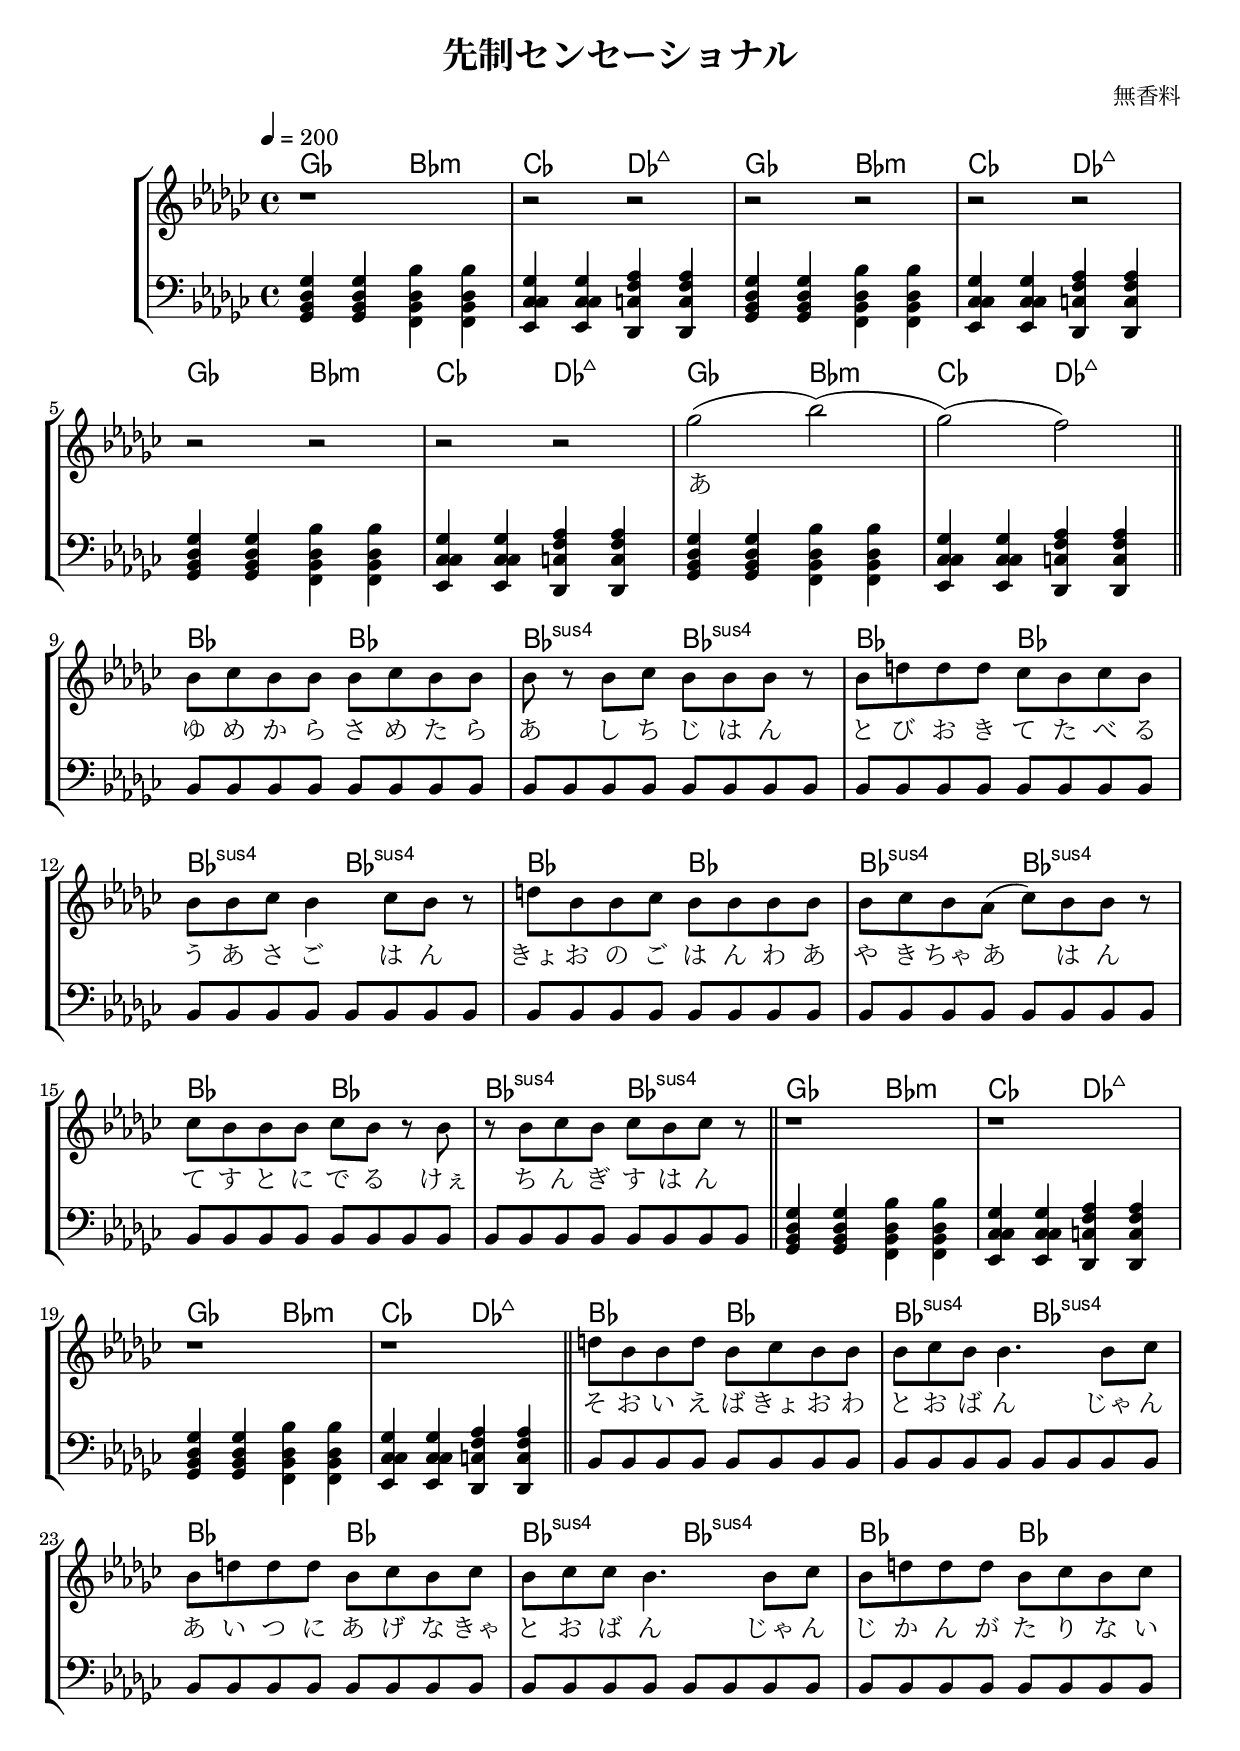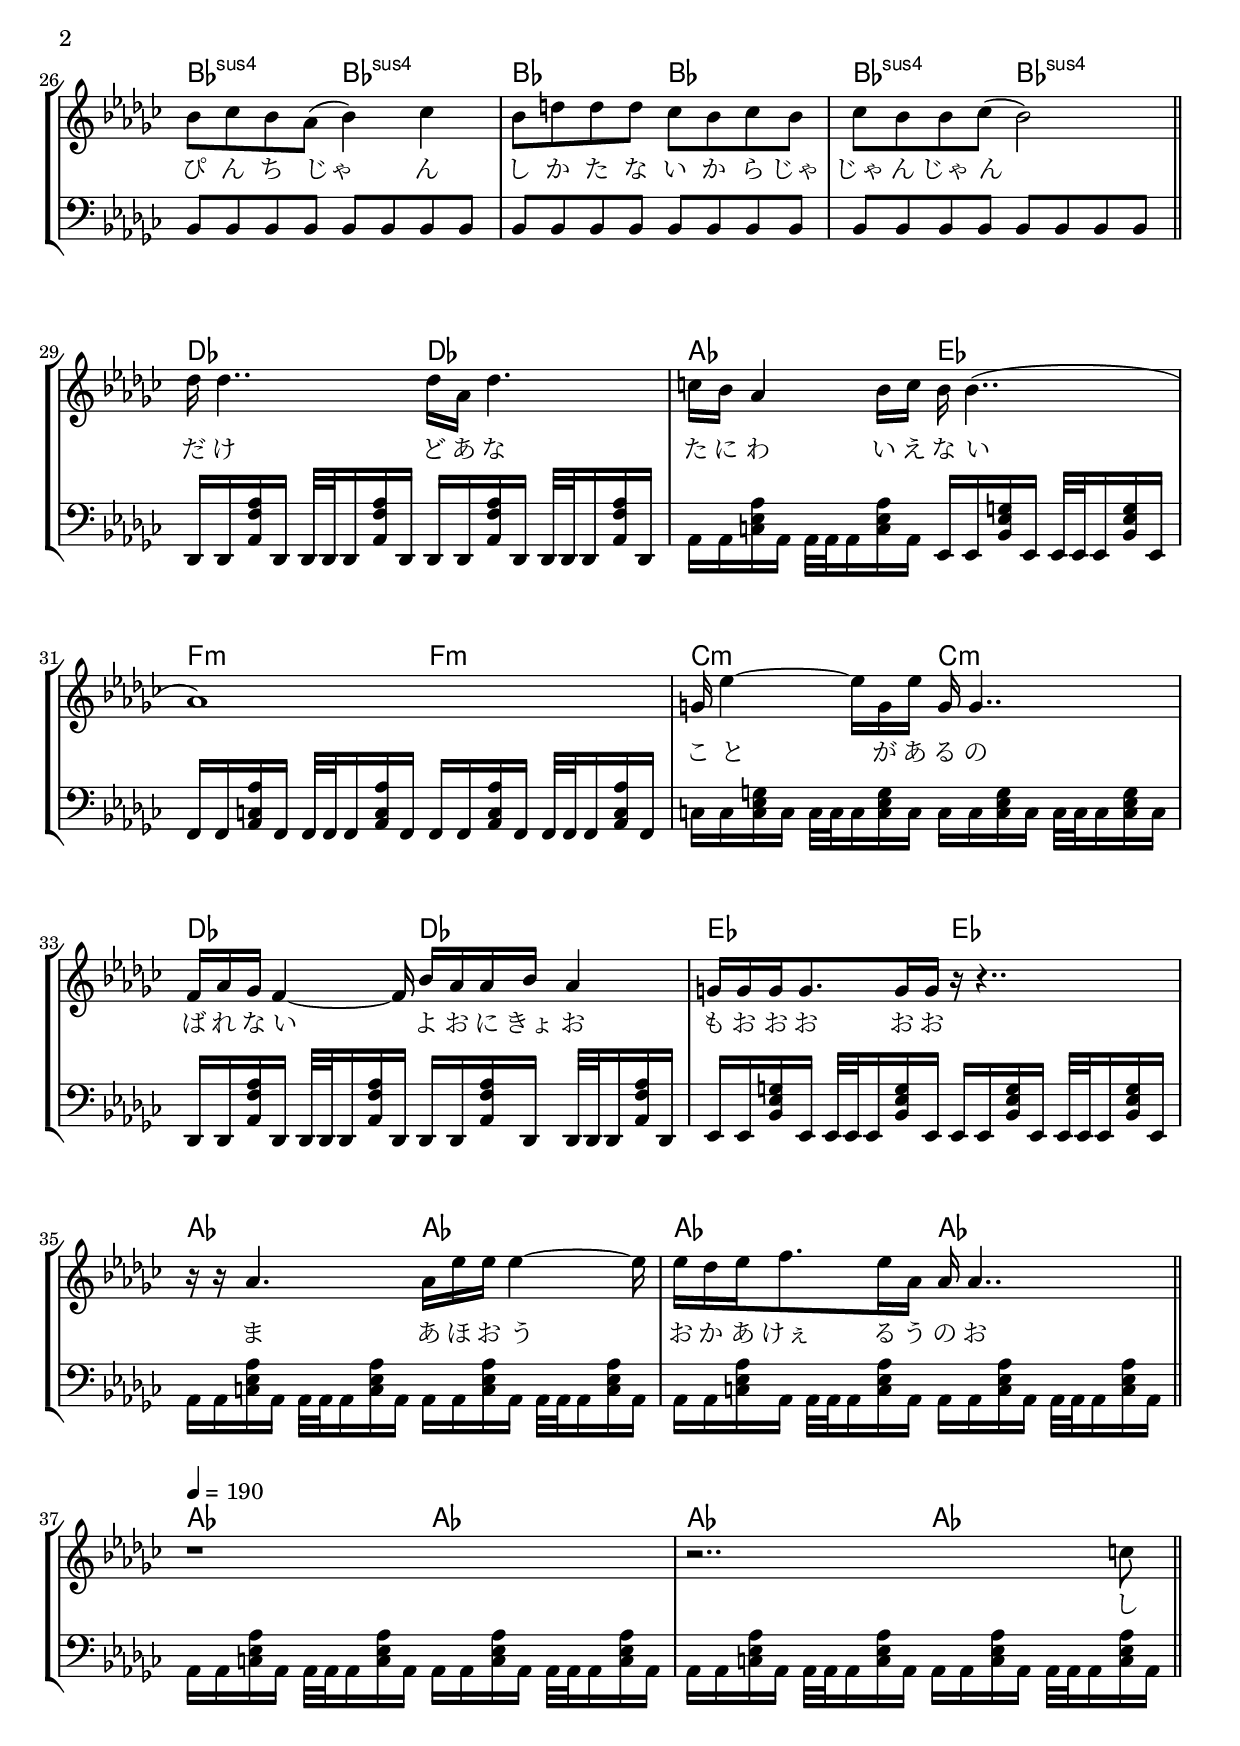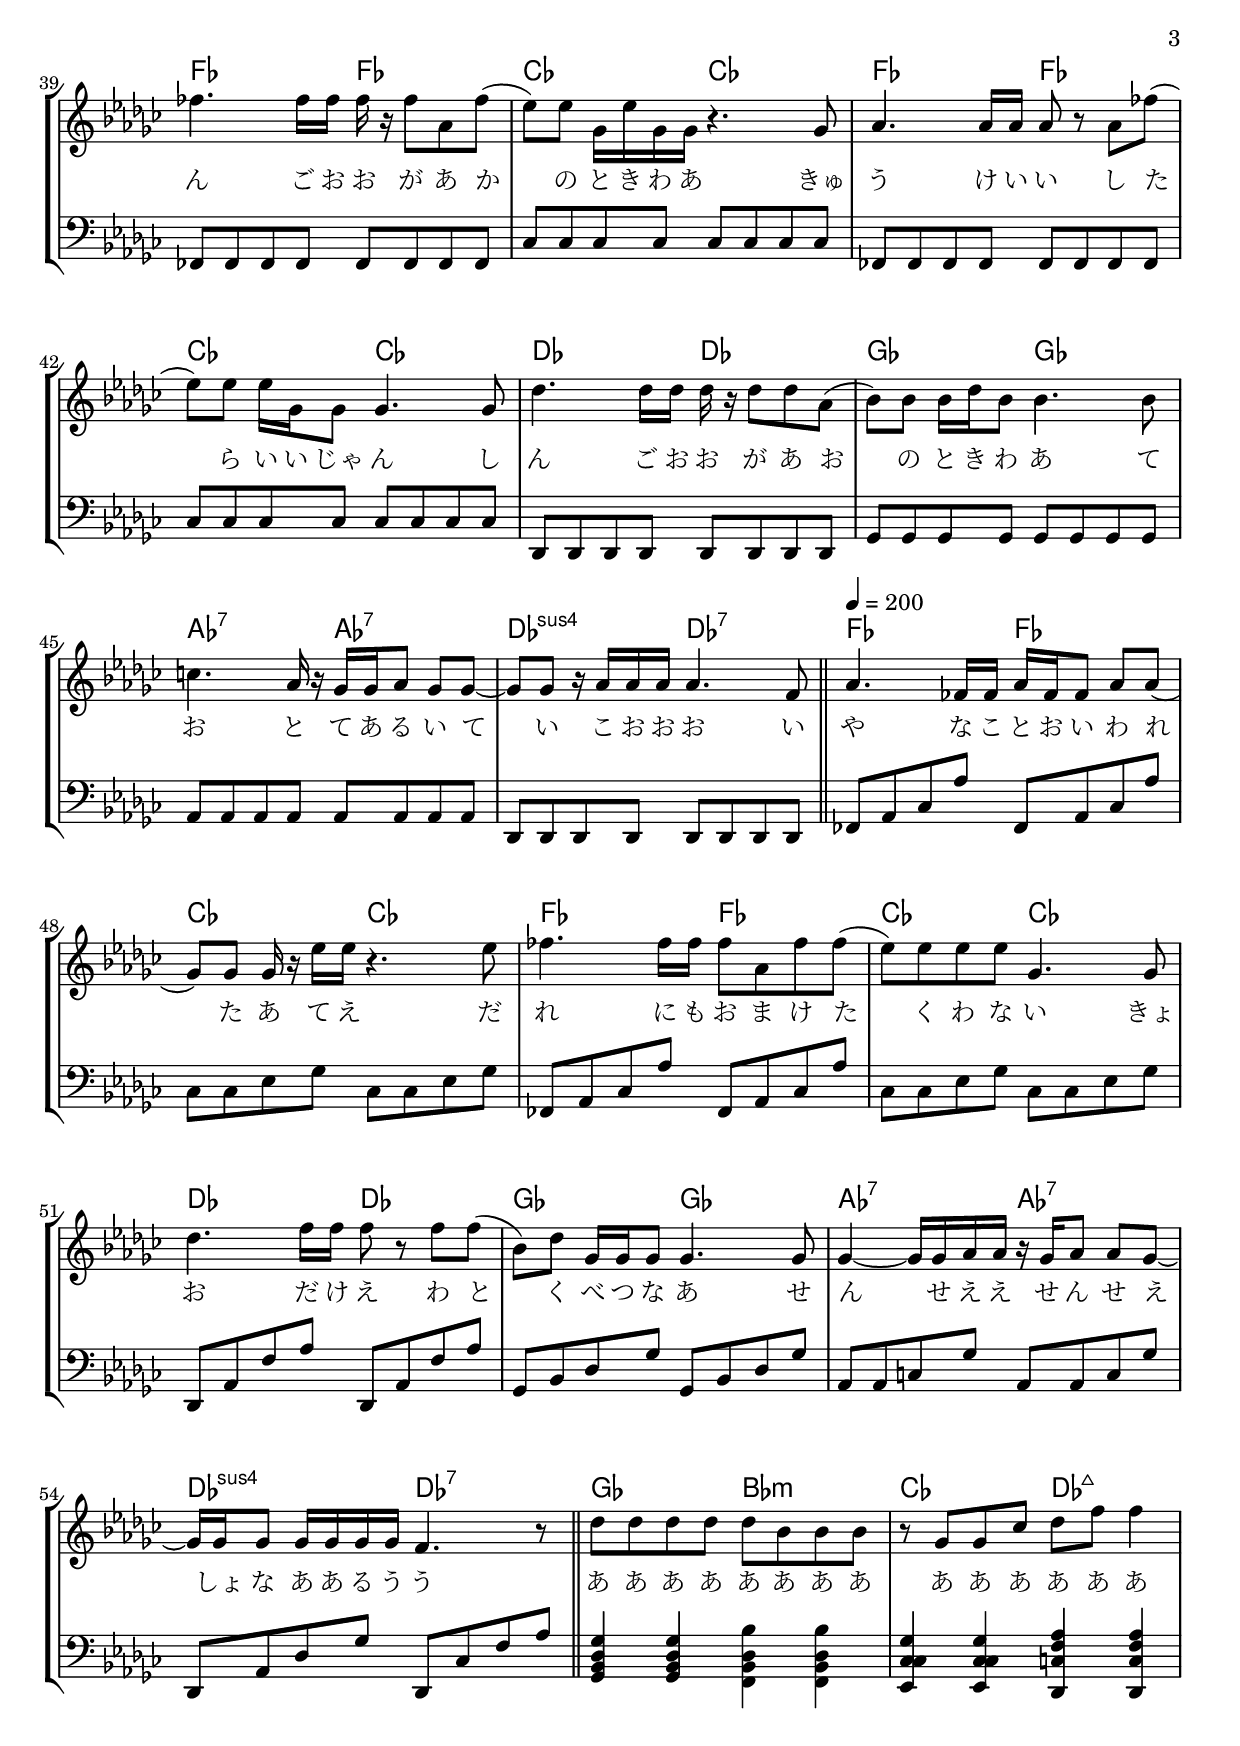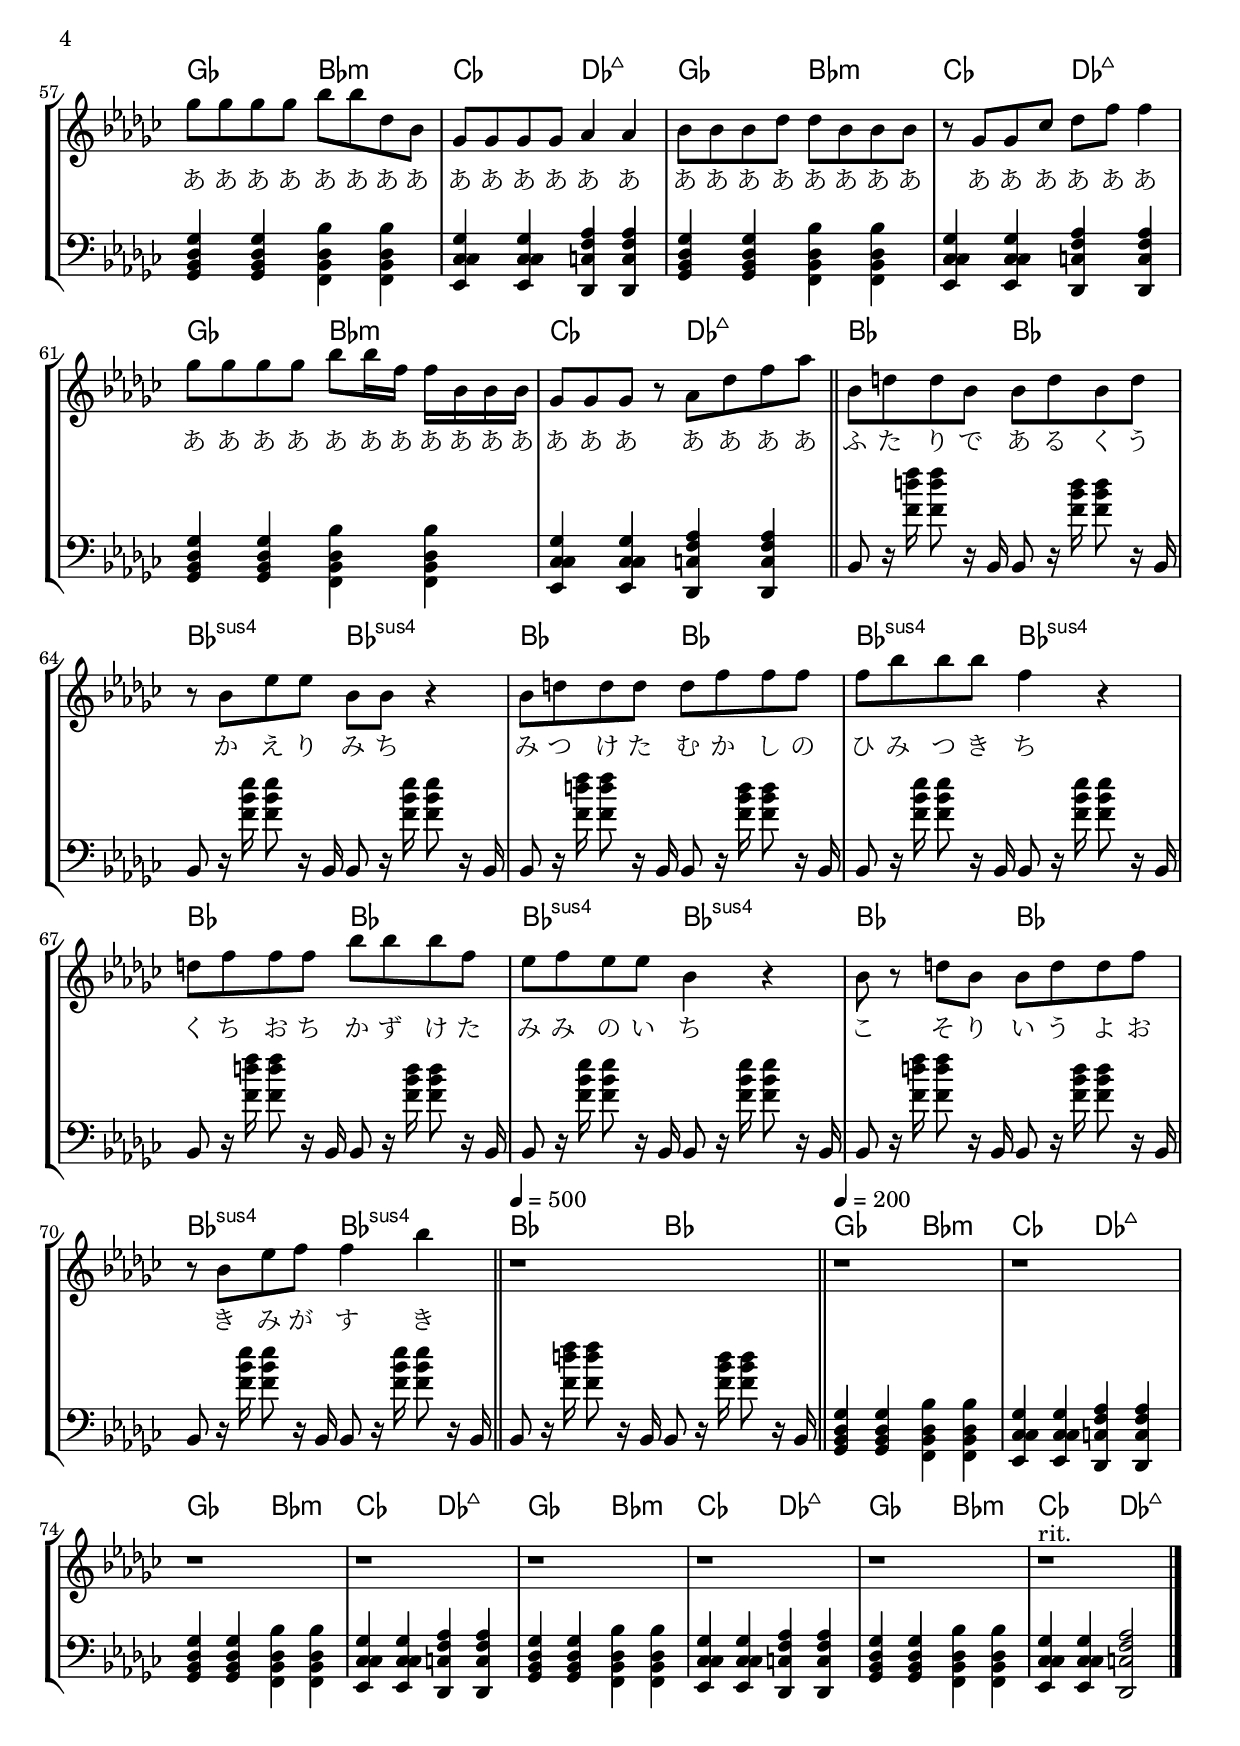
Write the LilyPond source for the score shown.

\version "2.12.1"

\header {
	title = \markup {先制センセーショナル}
	composer = \markup \center-column {無香料}
}

harmony = \chordmode {
	ges2 bes:m ces des:maj7 ges bes:m ces des:maj7 ges bes:m ces des:maj7 ges bes:m ces des:maj7 

	bes bes bes:sus4 bes:sus4 bes bes bes:sus4 bes:sus4 bes bes bes:sus4 bes:sus4 bes bes bes:sus4 bes:sus4 

	ges bes:m ces des:maj7 ges bes:m ces des:maj7 

	bes bes bes:sus4 bes:sus4 bes bes bes:sus4 bes:sus4 bes bes bes:sus4 bes:sus4 bes bes bes:sus4 bes:sus4 

	des des as es f:m f:m c:m c:m des des es es as as as as 

	as as as as 

	fes fes ces ces fes fes ces ces des des ges ges as:7 as:7 des:sus4 des:7 

	fes fes ces ces fes fes ces ces des des ges ges as:7 as:7 des:sus4 des:7 

	ges bes:m ces des:maj7 ges bes:m ces des:maj7 ges bes:m ces des:maj7 ges bes:m ces des:maj7 

	bes bes bes:sus4 bes:sus4 bes bes bes:sus4 bes:sus4 bes bes bes:sus4 bes:sus4 bes bes bes:sus4 bes:sus4 

	bes bes 

	ges bes:m ces des:maj7 ges bes:m ces des:maj7 ges bes:m ces des:maj7 ges bes:m ces des:maj7 
}

melody = {
	\set Staff.midiInstrument = #"Telephone Ring"
		\key ges \major
	\tempo 4 = 200
 r1 
	r2  r2 
	r2  r2 
	r2  r2 
	r2  r2 
	r2  r2 
	ges''2  (bes''2) 
	(ges''2)  (f''2)
	\set Staff.midiInstrument = #"fss0.29"
	 bes'8  ces''8  bes'8  bes'8  bes'8  ces''8  bes'8  bes'8 
	bes'8  r8  bes'8  ces''8  bes'8  bes'8  bes'8  r8 
	bes'8  d''8  d''8  d''8  ces''8  bes'8  ces''8  bes'8 
	bes'8  bes'8  ces''8  bes'4  ces''8  bes'8  r8 
	d''8  bes'8  bes'8  ces''8  bes'8  bes'8  bes'8  bes'8 
	bes'8  ces''8  bes'8  as'8  (ces''8)  bes'8  bes'8  r8 
	ces''8  bes'8  bes'8  bes'8  ces''8  bes'8  r8  bes'8 
	r8  bes'8  ces''8  bes'8  ces''8  bes'8  ces''8  r8
	r1 | r1 | r1 | r1   
	\set Staff.midiInstrument = #"fss0.29"
	 d''8  bes'8  bes'8  d''8  bes'8  ces''8  bes'8  bes'8 
	bes'8  ces''8  bes'8  bes'4.  bes'8  ces''8 
	bes'8  d''8  d''8  d''8  bes'8  ces''8  bes'8  ces''8 
	bes'8  ces''8  ces''8  bes'4.  bes'8  ces''8 
	bes'8  d''8  d''8  d''8  bes'8  ces''8  bes'8  ces''8 
	bes'8  ces''8  bes'8  as'8  (bes'4)  ces''4 
	bes'8  d''8  d''8  d''8  ces''8  bes'8  ces''8  bes'8 
	ces''8  bes'8  bes'8  ces''8  (bes'2)
	\set Staff.midiInstrument = #"fss0.29"
	 des''16  des''4..  des''16  as'16  des''4. 
	c''16  bes'16  as'4  bes'16  c''16  bes'16  bes'4.. 
	(as'1) 
	g'16  es''4~es''16  g'16  es''16  g'16  g'4.. 
	f'16  as'16  ges'16  f'4~f'16  bes'16  as'16  as'16  bes'16  as'4 
	g'16  g'16  g'16  g'8.  g'16  g'16  r16  r4.. 
	r16  r16  as'4.  as'16  es''16  es''16  es''4~es''16 
	es''16  des''16  es''16  f''8.  es''16  as'16  as'16  as'4..
	\tempo 4 = 190
	r1 | r2.. 
	\set Staff.midiInstrument = #"fss0.29"
	c''8 
	fes''4.  fes''16  fes''16  fes''16  r16  fes''8  as'8  fes''8 
	(es''8)  es''8  ges'16  es''16  ges'16  ges'16  r4.  ges'8 
	as'4.  as'16  as'16  as'8  r8  as'8  fes''8 
	(es''8)  es''8  es''16  ges'16  ges'8  ges'4.  ges'8 
	des''4.  des''16  des''16  des''16  r16  des''8  des''8  as'8 
	(bes'8)  bes'8  bes'16  des''16  bes'8  bes'4.  bes'8 
	c''4.  as'16  r16  ges'16  ges'16  as'8  ges'8  ges'8~ 
	ges'8  ges'8  r16  as'16  as'16  as'16  as'4.  	\set Staff.midiInstrument = #"fss0.29"
	f'8 
		\tempo 4 = 200
as'4.  fes'16  fes'16  as'16  fes'16  fes'8  as'8  as'8 
	(ges'8)  ges'8  ges'16  r16  es''16  es''16  r4.  es''8 
	fes''4.  fes''16  fes''16  fes''8  as'8  fes''8  fes''8 
	(es''8)  es''8  es''8  es''8  ges'4.  ges'8 
	des''4.  f''16  f''16  f''8  r8  f''8  f''8 
	(bes'8)  des''8  ges'16  ges'16  ges'8  ges'4.  ges'8 
	ges'4~ges'16  ges'16  as'16  as'16  r16  ges'16  as'8  as'8  ges'8~ 
	ges'16  ges'16  ges'8  ges'16  ges'16  ges'16  ges'16  f'4.  	r8 	\set Staff.midiInstrument = #"Recorder"
	 des''8  des''8  des''8  des''8  des''8  bes'8  bes'8  bes'8 
	r8  ges'8  ges'8  ces''8  des''8  f''8  f''4 
	ges''8  ges''8  ges''8  ges''8  bes''8  bes''8  des''8  bes'8 
	ges'8  ges'8  ges'8  ges'8  as'4  as'4 
	bes'8  bes'8  bes'8  des''8  des''8  bes'8  bes'8  bes'8 
	r8  ges'8  ges'8  ces''8  des''8  f''8  f''4 
	ges''8  ges''8  ges''8  ges''8  bes''8  bes''16  f''16  f''16  bes'16  bes'16  bes'16 
	ges'8  ges'8  ges'8  r8  as'8  des''8  f''8  as''8
	\set Staff.midiInstrument = #"fss0.29"
	 bes'8  d''8  d''8  bes'8  bes'8  d''8  bes'8  d''8 
	r8  bes'8  es''8  es''8  bes'8  bes'8  r4 
	bes'8  d''8  d''8  d''8  d''8  f''8  f''8  f''8 
	f''8  bes''8  bes''8  bes''8  f''4  r4 
	d''8  f''8  f''8  f''8  bes''8  bes''8  bes''8  f''8 
	es''8  f''8  es''8  es''8  bes'4  r4 
	bes'8  r8  d''8  bes'8  bes'8  d''8  d''8  f''8 
	r8  bes'8  es''8  f''8  f''4  bes''4
	\tempo 4 = 500
	r1   
	\tempo 4 = 200
	r1 | r1 | r1 | r1 | r1 | r1 | r1 | r1^"rit." \bar "|."
}

words = \lyricmode {
	あ  
	ゆ  め  か  ら  さ  め  た  ら  あ  し  ち  じ  は  ん  と  び  お  き  て  た  べ  る  う  あ  さ  ご  は  ん  きょ  お  の  ご  は  ん  わ  あ  や  き  ちゃ  あ  は  ん  て  す  と  に  で  る  けぇ  ち  ん  ぎ  す  は  ん  
	
	そ  お  い  え  ば  きょ  お  わ  と  お  ば  ん  じゃ  ん  あ  い  つ  に  あ  げ  な  きゃ  と  お  ば  ん  じゃ  ん  じ  か  ん  が  た  り  な  い  ぴ  ん  ち  じゃ  ん  し  か  た  な  い  か  ら  じゃ  じゃ  ん  じゃ  ん  
	だ  け  ど  あ  な  た  に  わ  い  え  な  い  こ  と  が  あ  る  の  ば  れ  な  い  よ  お  に  きょ  お  も  お  お  お  お  お  ま  あ  ほ  お  う  お  か  あ  けぇ  る  う  の  お  
	
	し  ん  ご  お  お  が  あ  か  の  と  き  わ  あ  きゅ  う  け  い  い  し  た  ら  い  い  じゃ  ん  し  ん  ご  お  お  が  あ  お  の  と  き  わ  あ  て  お  と  て  あ  る  い  て  い  こ  お  お  お  
	い  や  な  こ  と  お  い  わ  れ  た  あ  て  え  だ  れ  に  も  お  ま  け  た  く  わ  な  い  きょ  お  だ  け  え  わ  と  く  べ  つ  な  あ  せ  ん  せ  え  え  せ  ん  せ  え  しょ  な  あ  あ  る  う  う  
	あ  あ  あ  あ  あ  あ  あ  あ  あ  あ  あ  あ  あ  あ  あ  あ  あ  あ  あ  あ  あ  あ  あ  あ  あ  あ  あ  あ  あ  あ  あ  あ  あ  あ  あ  あ  あ  あ  あ  あ  あ  あ  あ  あ  あ  あ  あ  あ  あ  あ  あ  あ  あ  あ  あ  あ  あ  あ  あ  あ  
	ふ  た  り  で  あ  る  く  う  か  え  り  み  ち  み  つ  け  た  む  か  し  の  ひ  み  つ  き  ち  く  ち  お  ち  か  ず  け  た  み  み  の  い  ち  こ  そ  り  い  う  よ  お  き  み  が  す  き  
	
	
}

tempochange = {
	\tempo 4 = 200
	r1 | r1 | r1 | r1 | r1 | r1 | r1 | r1 \bar "||"
	\tempo 4 = 200
	r1 | r1 | r1 | r1 | r1 | r1 | r1 | r1 \bar "||"
	\tempo 4 = 200
	r1 | r1 | r1 | r1 \bar "||"
	\tempo 4 = 200
	r1 | r1 | r1 | r1 | r1 | r1 | r1 | r1 \bar "||"
	\tempo 4 = 200
	r1 | r1 | r1 | r1 | r1 | r1 | r1 | r1 \bar "||"
	\tempo 4 = 190
	r1 | r1 \bar "||"
	\tempo 4 = 190
	r1 | r1 | r1 | r1 | r1 | r1 | r1 | r1 \bar "||"
	\tempo 4 = 200
	r1 | r1 | r1 | r1 | r1 | r1 | r1 | r1 \bar "||"
	\tempo 4 = 200
	r1 | r1 | r1 | r1 | r1 | r1 | r1 | r1 \bar "||"
	\tempo 4 = 200
	r1 | r1 | r1 | r1 | r1 | r1 | r1 | r1 \bar "||"
	\tempo 4 = 500
	r1 \bar "||"
	\tempo 4 = 200
	r1 | r1 | r1 | r1 | r1 | r1 | r1 | \tempo 4 = 150 r2 \tempo 4 = 133 r2 \bar "|."
}

mainacc = {
	\clef bass
	\set Staff.midiInstrument = #"Distorted Guitar"
	\key ges \major
	\tempo 4 = 200
	<ges, bes, des ges>4 <ges, bes, des ges>4
	<f, bes, des bes>4 <f, bes, des bes>4
	<es, ces ces ges>4 <es, ces ces ges>4
	<des, c f as>4 <des, c f as>4
	<ges, bes, des ges>4 <ges, bes, des ges>4
	<f, bes, des bes>4 <f, bes, des bes>4
	<es, ces ces ges>4 <es, ces ces ges>4
	<des, c f as>4 <des, c f as>4
	<ges, bes, des ges>4 <ges, bes, des ges>4
	<f, bes, des bes>4 <f, bes, des bes>4
	<es, ces ces ges>4 <es, ces ces ges>4
	<des, c f as>4 <des, c f as>4
	<ges, bes, des ges>4 <ges, bes, des ges>4
	<f, bes, des bes>4 <f, bes, des bes>4
	<es, ces ces ges>4 <es, ces ces ges>4
	<des, c f as>4 <des, c f as>4
	\bar "||"

	\set Staff.midiInstrument = #"Distorted Guitar"
	bes,8 bes,8 bes,8 bes,8
	bes,8 bes,8 bes,8 bes,8
	bes,8 bes,8 bes,8 bes,8
	bes,8 bes,8 bes,8 bes,8
	bes,8 bes,8 bes,8 bes,8
	bes,8 bes,8 bes,8 bes,8
	bes,8 bes,8 bes,8 bes,8
	bes,8 bes,8 bes,8 bes,8
	bes,8 bes,8 bes,8 bes,8
	bes,8 bes,8 bes,8 bes,8
	bes,8 bes,8 bes,8 bes,8
	bes,8 bes,8 bes,8 bes,8
	bes,8 bes,8 bes,8 bes,8
	bes,8 bes,8 bes,8 bes,8
	bes,8 bes,8 bes,8 bes,8
	bes,8 bes,8 bes,8 bes,8
	\bar "||"

	\set Staff.midiInstrument = #"Distorted Guitar"
	<ges, bes, des ges>4 <ges, bes, des ges>4
	<f, bes, des bes>4 <f, bes, des bes>4
	<es, ces ces ges>4 <es, ces ces ges>4
	<des, c f as>4 <des, c f as>4
	<ges, bes, des ges>4 <ges, bes, des ges>4
	<f, bes, des bes>4 <f, bes, des bes>4
	<es, ces ces ges>4 <es, ces ces ges>4
	<des, c f as>4 <des, c f as>4
	\bar "||"

	\set Staff.midiInstrument = #"Distorted Guitar"
	bes,8 bes,8 bes,8 bes,8
	bes,8 bes,8 bes,8 bes,8
	bes,8 bes,8 bes,8 bes,8
	bes,8 bes,8 bes,8 bes,8
	bes,8 bes,8 bes,8 bes,8
	bes,8 bes,8 bes,8 bes,8
	bes,8 bes,8 bes,8 bes,8
	bes,8 bes,8 bes,8 bes,8
	bes,8 bes,8 bes,8 bes,8
	bes,8 bes,8 bes,8 bes,8
	bes,8 bes,8 bes,8 bes,8
	bes,8 bes,8 bes,8 bes,8
	bes,8 bes,8 bes,8 bes,8
	bes,8 bes,8 bes,8 bes,8
	bes,8 bes,8 bes,8 bes,8
	bes,8 bes,8 bes,8 bes,8
	\bar "||"

	\set Staff.midiInstrument = #"Distorted Guitar"
	des,16 des,16 <as, f as>16 des,16   des,32 des,32 des,16 <as, f as>16 des,16
	des,16 des,16 <as, f as>16 des,16   des,32 des,32 des,16 <as, f as>16 des,16
	as,16 as,16 <c es as>16 as,16   as,32 as,32 as,16 <c es as>16 as,16
	es,16 es,16 <bes, es g>16 es,16   es,32 es,32 es,16 <bes, es g>16 es,16
	f,16 f,16 <as, c as>16 f,16   f,32 f,32 f,16 <as, c as>16 f,16
	f,16 f,16 <as, c as>16 f,16   f,32 f,32 f,16 <as, c as>16 f,16
	c16 c16 <c es g>16 c16   c32 c32 c16 <c es g>16 c16
	c16 c16 <c es g>16 c16   c32 c32 c16 <c es g>16 c16
	des,16 des,16 <as, f as>16 des,16   des,32 des,32 des,16 <as, f as>16 des,16
	des,16 des,16 <as, f as>16 des,16   des,32 des,32 des,16 <as, f as>16 des,16
	es,16 es,16 <bes, es g>16 es,16   es,32 es,32 es,16 <bes, es g>16 es,16
	es,16 es,16 <bes, es g>16 es,16   es,32 es,32 es,16 <bes, es g>16 es,16
	as,16 as,16 <c es as>16 as,16   as,32 as,32 as,16 <c es as>16 as,16
	as,16 as,16 <c es as>16 as,16   as,32 as,32 as,16 <c es as>16 as,16
	as,16 as,16 <c es as>16 as,16   as,32 as,32 as,16 <c es as>16 as,16
	as,16 as,16 <c es as>16 as,16   as,32 as,32 as,16 <c es as>16 as,16
	\bar "||"

	\set Staff.midiInstrument = #"Acoustic grand"
	\tempo 4 = 190
	as,16 as,16 <c es as>16 as,16   as,32 as,32 as,16 <c es as>16 as,16
	as,16 as,16 <c es as>16 as,16   as,32 as,32 as,16 <c es as>16 as,16
	as,16 as,16 <c es as>16 as,16   as,32 as,32 as,16 <c es as>16 as,16
	as,16 as,16 <c es as>16 as,16   as,32 as,32 as,16 <c es as>16 as,16
	\bar "||"

	\set Staff.midiInstrument = #"Distorted Guitar"
	fes,8 fes,8 fes,8 fes,8
	fes,8 fes,8 fes,8 fes,8
	ces8 ces8 ces8 ces8
	ces8 ces8 ces8 ces8
	fes,8 fes,8 fes,8 fes,8
	fes,8 fes,8 fes,8 fes,8
	ces8 ces8 ces8 ces8
	ces8 ces8 ces8 ces8
	des,8 des,8 des,8 des,8
	des,8 des,8 des,8 des,8
	ges,8 ges,8 ges,8 ges,8
	ges,8 ges,8 ges,8 ges,8
	as,8 as,8 as,8 as,8
	as,8 as,8 as,8 as,8
	des,8 des,8 des,8 des,8
	des,8 des,8 des,8 des,8
	\bar "||"

	\set Staff.midiInstrument = #"Distorted Guitar"
	\tempo 4 = 200
	fes,8 as,8 ces8 as8
	fes,8 as,8 ces8 as8
	ces8 ces8 es8 ges8
	ces8 ces8 es8 ges8
	fes,8 as,8 ces8 as8
	fes,8 as,8 ces8 as8
	ces8 ces8 es8 ges8
	ces8 ces8 es8 ges8
	des,8 as,8 f8 as8
	des,8 as,8 f8 as8
	ges,8 bes,8 des8 ges8
	ges,8 bes,8 des8 ges8
	as,8 as,8 c8 ges8
	as,8 as,8 c8 ges8
	des,8 as,8 des8 ges8
	des,8 ces8 f8 as8
	\bar "||"

	\set Staff.midiInstrument = #"Distorted Guitar"
	<ges, bes, des ges>4 <ges, bes, des ges>4
	<f, bes, des bes>4 <f, bes, des bes>4
	<es, ces ces ges>4 <es, ces ces ges>4
	<des, c f as>4 <des, c f as>4
	<ges, bes, des ges>4 <ges, bes, des ges>4
	<f, bes, des bes>4 <f, bes, des bes>4
	<es, ces ces ges>4 <es, ces ces ges>4
	<des, c f as>4 <des, c f as>4
	<ges, bes, des ges>4 <ges, bes, des ges>4
	<f, bes, des bes>4 <f, bes, des bes>4
	<es, ces ces ges>4 <es, ces ces ges>4
	<des, c f as>4 <des, c f as>4
	<ges, bes, des ges>4 <ges, bes, des ges>4
	<f, bes, des bes>4 <f, bes, des bes>4
	<es, ces ces ges>4 <es, ces ces ges>4
	<des, c f as>4 <des, c f as>4
	\bar "||"

	\set Staff.midiInstrument = #"Electric Bass (finger)"
	bes,8 r16 <f' d'' f''>16 <f' d'' f''>8 r16 bes,16
	bes,8 r16 <f' bes' d''>16 <f' bes' d''>8 r16 bes,16
	bes,8 r16 <f' bes' es''>16 <f' bes' es''>8 r16 bes,16
	bes,8 r16 <f' bes' es''>16 <f' bes' es''>8 r16 bes,16
	bes,8 r16 <f' d'' f''>16 <f' d'' f''>8 r16 bes,16
	bes,8 r16 <f' bes' d''>16 <f' bes' d''>8 r16 bes,16
	bes,8 r16 <f' bes' es''>16 <f' bes' es''>8 r16 bes,16
	bes,8 r16 <f' bes' es''>16 <f' bes' es''>8 r16 bes,16
	bes,8 r16 <f' d'' f''>16 <f' d'' f''>8 r16 bes,16
	bes,8 r16 <f' bes' d''>16 <f' bes' d''>8 r16 bes,16
	bes,8 r16 <f' bes' es''>16 <f' bes' es''>8 r16 bes,16
	bes,8 r16 <f' bes' es''>16 <f' bes' es''>8 r16 bes,16
	bes,8 r16 <f' d'' f''>16 <f' d'' f''>8 r16 bes,16
	bes,8 r16 <f' bes' d''>16 <f' bes' d''>8 r16 bes,16
	bes,8 r16 <f' bes' es''>16 <f' bes' es''>8 r16 bes,16
	bes,8 r16 <f' bes' es''>16 <f' bes' es''>8 r16 bes,16
	\bar "||"

	\set Staff.midiInstrument = #"Acoustic grand"
	\tempo 4 = 500
	bes,8 r16 <f' d'' f''>16 <f' d'' f''>8 r16 bes,16
	bes,8 r16 <f' bes' d''>16 <f' bes' d''>8 r16 bes,16
	\bar "||"

	\set Staff.midiInstrument = #"Distorted Guitar"
	\tempo 4 = 200
	<ges, bes, des ges>4 <ges, bes, des ges>4
	<f, bes, des bes>4 <f, bes, des bes>4
	<es, ces ces ges>4 <es, ces ces ges>4
	<des, c f as>4 <des, c f as>4
	<ges, bes, des ges>4 <ges, bes, des ges>4
	<f, bes, des bes>4 <f, bes, des bes>4
	<es, ces ces ges>4 <es, ces ces ges>4
	<des, c f as>4 <des, c f as>4
	<ges, bes, des ges>4 <ges, bes, des ges>4
	<f, bes, des bes>4 <f, bes, des bes>4
	<es, ces ces ges>4 <es, ces ces ges>4
	<des, c f as>4 <des, c f as>4
	<ges, bes, des ges>4 <ges, bes, des ges>4
	<f, bes, des bes>4 <f, bes, des bes>4
	<es, ces ces ges>4 <es, ces ces ges>4
	<des, c f as>2
	\bar "|."
}

subacc = {
	\clef bass
	\set Staff.midiInstrument = #"Acoustic grand"
	\key ges \major
	\tempo 4 = 200
	r2
	r2
	r2
	r2
	r2
	r2
	r2
	r2
	r2
	r2
	r2
	r2
	r2
	r2
	r2
	r2
	\bar "||"

	\set Staff.midiInstrument = #"Acoustic grand"
	r2
	r2
	r2
	r2
	r2
	r2
	r2
	r2
	r2
	r2
	r2
	r2
	r2
	r2
	r2
	r2
	\bar "||"

	\set Staff.midiInstrument = #"Acoustic grand"
	r2
	r2
	r2
	r2
	r2
	r2
	r2
	r2
	\bar "||"

	\set Staff.midiInstrument = #"Acoustic grand"
	r2
	r2
	r2
	r2
	r2
	r2
	r2
	r2
	r2
	r2
	r2
	r2
	r2
	r2
	r2
	r2
	\bar "||"

	\set Staff.midiInstrument = #"Overdriven Guitar"
	des,8 as,16 as f as as,8
	<des, as, f as>2
	as,8 c16 as es as c8
	<es, bes, es g>2
	f,8 as,16 as c as as,8
	<f, as, c as>2
	c8 c16 g es g c8
	<c c es g>2
	des,8 as,16 as f as as,8
	<des, as, f as>2
	es,8 bes,16 g es g bes,8
	<es, bes, es g>2
	as,8 c16 as es as c8
	<as, c es as>2
	as,8 c16 as es as c8
	<as, c es as>2
	\bar "||"

	\set Staff.midiInstrument = #"Acoustic grand"
	\tempo 4 = 190
	as,8 c16 as es as c8
	<as, c es as>2
	as,8 c16 as es as c8
	<as, c es as>2
	\bar "||"

	\set Staff.midiInstrument = #"Slap Bass 1"
	fes,16 fes,16 fes,16 fes,16 fes,16 fes,16 fes,16 fes,16
	fes,16 fes,16 fes,16 fes,16 fes,16 fes,16 fes,16 fes,16
	ces16 ces16 ces16 ces16 ces16 ces16 ces16 ces16
	ces16 ces16 ces16 ces16 ces16 ces16 ces16 ces16
	fes,16 fes,16 fes,16 fes,16 fes,16 fes,16 fes,16 fes,16
	fes,16 fes,16 fes,16 fes,16 fes,16 fes,16 fes,16 fes,16
	ces16 ces16 ces16 ces16 ces16 ces16 ces16 ces16
	ces16 ces16 ces16 ces16 ces16 ces16 ces16 ces16
	des,16 des,16 des,16 des,16 des,16 des,16 des,16 des,16
	des,16 des,16 des,16 des,16 des,16 des,16 des,16 des,16
	ges,16 ges,16 ges,16 ges,16 ges,16 ges,16 ges,16 ges,16
	ges,16 ges,16 ges,16 ges,16 ges,16 ges,16 ges,16 ges,16
	as,16 as,16 as,16 as,16 as,16 as,16 as,16 as,16
	as,16 as,16 as,16 as,16 as,16 as,16 as,16 as,16
	des,16 des,16 des,16 des,16 des,16 des,16 des,16 des,16
	des,16 des,16 des,16 des,16 des,16 des,16 des,16 des,16
	\bar "||"

	\set Staff.midiInstrument = #"Slap Bass 1"
	\tempo 4 = 200
	fes,16 fes,16 fes,16 fes,16 fes,16 fes,16 fes,16 fes,16
	fes,16 fes,16 fes,16 fes,16 fes,16 fes,16 fes,16 fes,16
	ces16 ces16 ces16 ces16 ces16 ces16 ces16 ces16
	ces16 ces16 ces16 ces16 ces16 ces16 ces16 ces16
	fes,16 fes,16 fes,16 fes,16 fes,16 fes,16 fes,16 fes,16
	fes,16 fes,16 fes,16 fes,16 fes,16 fes,16 fes,16 fes,16
	ces16 ces16 ces16 ces16 ces16 ces16 ces16 ces16
	ces16 ces16 ces16 ces16 ces16 ces16 ces16 ces16
	des,16 des,16 des,16 des,16 des,16 des,16 des,16 des,16
	des,16 des,16 des,16 des,16 des,16 des,16 des,16 des,16
	ges,16 ges,16 ges,16 ges,16 ges,16 ges,16 ges,16 ges,16
	ges,16 ges,16 ges,16 ges,16 ges,16 ges,16 ges,16 ges,16
	as,16 as,16 as,16 as,16 as,16 as,16 as,16 as,16
	as,16 as,16 as,16 as,16 as,16 as,16 as,16 as,16
	des,16 des,16 des,16 des,16 des,16 des,16 des,16 des,16
	des,16 des,16 des,16 des,16 des,16 des,16 des,16 des,16
	\bar "||"

	\set Staff.midiInstrument = #"Acoustic grand"
	ges,16 ges,16 ges,16 ges,16 ges,16 ges,16 ges,16 ges,16
	f,16 f,16 f,16 f,16 f,16 f,16 f,16 f,16
	es,16 es,16 es,16 es,16 es,16 es,16 es,16 es,16
	des,16 des,16 des,16 des,16 des,16 des,16 des,16 des,16
	ges,16 ges,16 ges,16 ges,16 ges,16 ges,16 ges,16 ges,16
	f,16 f,16 f,16 f,16 f,16 f,16 f,16 f,16
	es,16 es,16 es,16 es,16 es,16 es,16 es,16 es,16
	des,16 des,16 des,16 des,16 des,16 des,16 des,16 des,16
	ges,16 ges,16 ges,16 ges,16 ges,16 ges,16 ges,16 ges,16
	f,16 f,16 f,16 f,16 f,16 f,16 f,16 f,16
	es,16 es,16 es,16 es,16 es,16 es,16 es,16 es,16
	des,16 des,16 des,16 des,16 des,16 des,16 des,16 des,16
	ges,16 ges,16 ges,16 ges,16 ges,16 ges,16 ges,16 ges,16
	f,16 f,16 f,16 f,16 f,16 f,16 f,16 f,16
	es,16 es,16 es,16 es,16 es,16 es,16 es,16 es,16
	des,16 des,16 des,16 des,16 des,16 des,16 des,16 des,16
	\bar "||"

	\set Staff.midiInstrument = #"Acoustic grand"
	bes,16 bes,16 bes,16 bes,16 bes,16 bes,16 bes,16 bes,16
	bes,16 bes,16 bes,16 bes,16 bes,16 bes,16 bes,16 bes,16
	bes,16 bes,16 bes,16 bes,16 bes,16 bes,16 bes,16 bes,16
	bes,16 bes,16 bes,16 bes,16 bes,16 bes,16 bes,16 bes,16
	bes,16 bes,16 bes,16 bes,16 bes,16 bes,16 bes,16 bes,16
	bes,16 bes,16 bes,16 bes,16 bes,16 bes,16 bes,16 bes,16
	bes,16 bes,16 bes,16 bes,16 bes,16 bes,16 bes,16 bes,16
	bes,16 bes,16 bes,16 bes,16 bes,16 bes,16 bes,16 bes,16
	bes,16 bes,16 bes,16 bes,16 bes,16 bes,16 bes,16 bes,16
	bes,16 bes,16 bes,16 bes,16 bes,16 bes,16 bes,16 bes,16
	bes,16 bes,16 bes,16 bes,16 bes,16 bes,16 bes,16 bes,16
	bes,16 bes,16 bes,16 bes,16 bes,16 bes,16 bes,16 bes,16
	bes,16 bes,16 bes,16 bes,16 bes,16 bes,16 bes,16 bes,16
	bes,16 bes,16 bes,16 bes,16 bes,16 bes,16 bes,16 bes,16
	bes,16 bes,16 bes,16 bes,16 bes,16 bes,16 bes,16 bes,16
	bes,16 bes,16 bes,16 bes,16 bes,16 bes,16 bes,16 bes,16
	\bar "||"

	\set Staff.midiInstrument = #"Acoustic grand"
	\tempo 4 = 500
	bes,16 bes,16 bes,16 bes,16 bes,16 bes,16 bes,16 bes,16
	bes,16 bes,16 bes,16 bes,16 bes,16 bes,16 bes,16 bes,16
	\bar "||"

	\set Staff.midiInstrument = #"Slap Bass 1"
	\tempo 4 = 200
	ges,8 ges,8 ges,8 ges,8
	f,8 f,8 f,8 f,8
	es,8 es,8 es,8 es,8
	des,8 des,8 des,8 des,8
	ges,8 ges,8 ges,8 ges,8
	f,8 f,8 f,8 f,8
	es,8 es,8 es,8 es,8
	des,8 des,8 des,8 des,8
	ges,8 ges,8 ges,8 ges,8
	f,8 f,8 f,8 f,8
	es,8 es,8 es,8 es,8
	des,8 des,8 des,8 des,8
	ges,8 ges,8 ges,8 ges,8
	f,8 f,8 f,8 f,8
	es,8 es,8 es,8 es,8
	des,2
	\bar "|."
}

percA = {
	\drummode {
	r2. hho4  |r1  |r2. hho4  |r1  |r2. hho4  |r1  |r2. hho4  |r1  \bar "||"
	r2. hho4  |r1  |r2. hho4  |r1  |r2. hho4  |r1  |r2. hho4  |r1  \bar "||"
	r2. hho4  |r1  |r2. hho4  |r1  \bar "||"
	r2. hho4  |r1  |r2. hho4  |r1  |r2. hho4  |r1  |r2. hho4  |r1  \bar "||"
	r2. hho4  |r1  |r2. hho4  |r1  |r2. hho4  |r1  |r2. hho4  |r1  \bar "||"
	r4 hh4 hh4 hh4  |r1  \bar "||"
	r2. hho4  |r1  |r2. hho4  |r1  |r2. hho4  |r1  |r2. hho4  |r1  \bar "||"
	r2. hho4  |r1  |r2. hho4  |r1  |r2. hho4  |r1  |r2. hho4  |r1  \bar "||"
	r2. hho4  |r1  |r2. hho4  |r1  |r2. hho4  |r1  |r2. hho4  |r1  \bar "||"
	r2. hho4  |r1  |r2. hho4  |r1  |r2. hho4  |r1  |r2. hho4  |r1  \bar "||"
	r1 \bar "||"
	r2. hho4  |r1  |r2. hho4  |r1  |r2. hho4  |r1  |r2. hho4  |r1  \bar "|."
	}
}

percB = {
	\drummode {
	r4 hh4 hh2  |hh4 hh4 hh4 hh4  |hh4 hh4 hh4 r16 hh8.  |hh4 hh4 hh4 hh4  |r4 hh4 hh2  |hh4 hh4 hh4 hh4  |hh4 hh4 hh4 r16 hh8.  |r4 hh4. r16 hh8 hh8 hh16  \bar "||"
	r4 hh4 hh2  |hh4 hh4 hh4 hh4  |hh4 hh4 hh4 r16 hh8.  |hh4 hh4 hh4 hh4  |r4 hh4 hh2  |hh4 hh4 hh4 hh4  |hh4 hh4 hh4 r16 hh8.  |r4 hh4. r16 hh8 hh8 hh16  \bar "||"
	r4 hh4 hh2  |hh4 hh4 hh4 hh4  |hh4 hh4 hh4 r16 hh8.  |r4 hh4. r16 hh8 hh8 hh16  \bar "||"
	r4 hh4 hh2  |hh4 hh4 hh4 hh4  |hh4 hh4 hh4 r16 hh8.  |hh4 hh4 hh4 hh4  |r4 hh4 hh2  |hh4 hh4 hh4 hh4  |hh4 hh4 hh4 r16 hh8.  |r4 hh4. r16 hh8 hh8 hh16  \bar "||"
	r4 hh4 hh2  |hh4 hh4 hh4 hh4  |hh4 hh4 hh4 r16 hh8.  |hh4 hh4 hh4 hh4  |r4 hh4 hh2  |hh4 hh4 hh4 hh4  |hh4 hh4 hh4 r16 hh8.  |r4 hh4. r16 hh8 hh8 hh16  \bar "||"
	r4 sn8 sn4. sn4  |sn16 sn16 sn16 sn16 sn16 sn16 sn16 sn16 sn16 sn16 sn16 sn16 sn16 sn16 sn16 sn16  \bar "||"
	r4 hh4 hh2  |hh4 hh4 hh4 hh4  |hh4 hh4 hh4 r16 hh8.  |hh4 hh4 hh4 hh4  |r4 hh4 hh2  |hh4 hh4 hh4 hh4  |hh4 hh4 hh4 r16 hh8.  |r4 hh4. r16 hh8 hh8 hh16  \bar "||"
	r4 hh4 hh2  |hh4 hh4 hh4 hh4  |hh4 hh4 hh4 r16 hh8.  |hh4 hh4 hh4 hh4  |r4 hh4 hh2  |hh4 hh4 hh4 hh4  |hh4 hh4 hh4 r16 hh8.  |r4 hh4. r16 hh8 hh8 hh16  \bar "||"
	r4 hh4 hh2  |hh4 hh4 hh4 hh4  |hh4 hh4 hh4 r16 hh8.  |hh4 hh4 hh4 hh4  |r4 hh4 hh2  |hh4 hh4 hh4 hh4  |hh4 hh4 hh4 r16 hh8.  |r4 hh4. r16 hh8 hh8 hh16  \bar "||"
	r4 hh4 hh2  |hh4 hh4 hh4 hh4  |hh4 hh4 hh4 r16 hh8.  |hh4 hh4 hh4 hh4  |r4 hh4 hh2  |hh4 hh4 hh4 hh4  |hh4 hh4 hh4 r16 hh8.  |r4 hh4. r16 hh8 hh8 hh16  \bar "||"
	r1 \bar "||"
	r4 hh4 hh2  |hh4 hh4 hh4 hh4  |hh4 hh4 hh4 r16 hh8.  |hh4 hh4 hh4 hh4  |r4 hh4 hh2  |hh4 hh4 hh4 hh4  |hh4 hh4 hh4 r16 hh8.  |r4 hh4. r16 hh8 hh8 hh16  \bar "|."
	}
}

percC = {
	\drummode {
	r16 hhp8 hhp8 hhp8 hhp8 hhp8 hhp8 hhp8 hhp16  |r16 hhp8 hhp8 hhp8 hhp8 hhp8 hhp8 hhp8 hhp16  |r16 hhp8 hhp8 hhp8 hhp8 hhp8 hhp4 hhp16  |r16 hhp8 hhp8 hhp8 hhp8 hhp8 hhp8 hhp8 hhp16  |r16 hhp8 hhp8 hhp8 hhp8 hhp8 hhp8 hhp8 hhp16  |r16 hhp8 hhp8 hhp8 hhp8 hhp8 hhp8 hhp8 hhp16  |r16 hhp8 hhp8 hhp8 hhp8 hhp8 hhp4 hhp16  |r16 hhp8 hhp8 hhp8 hhp8. hhp8 hhp8 hhp8  \bar "||"
	r16 hhp8 hhp8 hhp8 hhp8 hhp8 hhp8 hhp8 hhp16  |r16 hhp8 hhp8 hhp8 hhp8 hhp8 hhp8 hhp8 hhp16  |r16 hhp8 hhp8 hhp8 hhp8 hhp8 hhp4 hhp16  |r16 hhp8 hhp8 hhp8 hhp8 hhp8 hhp8 hhp8 hhp16  |r16 hhp8 hhp8 hhp8 hhp8 hhp8 hhp8 hhp8 hhp16  |r16 hhp8 hhp8 hhp8 hhp8 hhp8 hhp8 hhp8 hhp16  |r16 hhp8 hhp8 hhp8 hhp8 hhp8 hhp4 hhp16  |r16 hhp8 hhp8 hhp8 hhp8. hhp8 hhp8 hhp8  \bar "||"
	r16 hhp8 hhp8 hhp8 hhp8 hhp8 hhp8 hhp8 hhp16  |r16 hhp8 hhp8 hhp8 hhp8 hhp8 hhp8 hhp8 hhp16  |r16 hhp8 hhp8 hhp8 hhp8 hhp8 hhp4 hhp16  |r16 hhp8 hhp8 hhp8 hhp8. hhp8 hhp8 hhp8  \bar "||"
	r16 hhp8 hhp8 hhp8 hhp8 hhp8 hhp8 hhp8 hhp16  |r16 hhp8 hhp8 hhp8 hhp8 hhp8 hhp8 hhp8 hhp16  |r16 hhp8 hhp8 hhp8 hhp8 hhp8 hhp4 hhp16  |r16 hhp8 hhp8 hhp8 hhp8 hhp8 hhp8 hhp8 hhp16  |r16 hhp8 hhp8 hhp8 hhp8 hhp8 hhp8 hhp8 hhp16  |r16 hhp8 hhp8 hhp8 hhp8 hhp8 hhp8 hhp8 hhp16  |r16 hhp8 hhp8 hhp8 hhp8 hhp8 hhp4 hhp16  |r16 hhp8 hhp8 hhp8 hhp8. hhp8 hhp8 hhp8  \bar "||"
	r16 hhp8 hhp8 hhp8 hhp8 hhp8 hhp8 hhp8 hhp16  |r16 hhp8 hhp8 hhp8 hhp8 hhp8 hhp8 hhp8 hhp16  |r16 hhp8 hhp8 hhp8 hhp8 hhp8 hhp4 hhp16  |r16 hhp8 hhp8 hhp8 hhp8 hhp8 hhp8 hhp8 hhp16  |r16 hhp8 hhp8 hhp8 hhp8 hhp8 hhp8 hhp8 hhp16  |r16 hhp8 hhp8 hhp8 hhp8 hhp8 hhp8 hhp8 hhp16  |r16 hhp8 hhp8 hhp8 hhp8 hhp8 hhp4 hhp16  |r16 hhp8 hhp8 hhp8 hhp8. hhp8 hhp8 hhp8  \bar "||"
	bd4 bd4 bd4 bd4  |bd4 bd4 bd8 bd8 bd8 bd8  \bar "||"
	r16 hhp8 hhp8 hhp8 hhp8 hhp8 hhp8 hhp8 hhp16  |r16 hhp8 hhp8 hhp8 hhp8 hhp8 hhp8 hhp8 hhp16  |r16 hhp8 hhp8 hhp8 hhp8 hhp8 hhp4 hhp16  |r16 hhp8 hhp8 hhp8 hhp8 hhp8 hhp8 hhp8 hhp16  |r16 hhp8 hhp8 hhp8 hhp8 hhp8 hhp8 hhp8 hhp16  |r16 hhp8 hhp8 hhp8 hhp8 hhp8 hhp8 hhp8 hhp16  |r16 hhp8 hhp8 hhp8 hhp8 hhp8 hhp4 hhp16  |r16 hhp8 hhp8 hhp8 hhp8. hhp8 hhp8 hhp8  \bar "||"
	r16 hhp8 hhp8 hhp8 hhp8 hhp8 hhp8 hhp8 hhp16  |r16 hhp8 hhp8 hhp8 hhp8 hhp8 hhp8 hhp8 hhp16  |r16 hhp8 hhp8 hhp8 hhp8 hhp8 hhp4 hhp16  |r16 hhp8 hhp8 hhp8 hhp8 hhp8 hhp8 hhp8 hhp16  |r16 hhp8 hhp8 hhp8 hhp8 hhp8 hhp8 hhp8 hhp16  |r16 hhp8 hhp8 hhp8 hhp8 hhp8 hhp8 hhp8 hhp16  |r16 hhp8 hhp8 hhp8 hhp8 hhp8 hhp4 hhp16  |r16 hhp8 hhp8 hhp8 hhp8. hhp8 hhp8 hhp8  \bar "||"
	r16 hhp8 hhp8 hhp8 hhp8 hhp8 hhp8 hhp8 hhp16  |r16 hhp8 hhp8 hhp8 hhp8 hhp8 hhp8 hhp8 hhp16  |r16 hhp8 hhp8 hhp8 hhp8 hhp8 hhp4 hhp16  |r16 hhp8 hhp8 hhp8 hhp8 hhp8 hhp8 hhp8 hhp16  |r16 hhp8 hhp8 hhp8 hhp8 hhp8 hhp8 hhp8 hhp16  |r16 hhp8 hhp8 hhp8 hhp8 hhp8 hhp8 hhp8 hhp16  |r16 hhp8 hhp8 hhp8 hhp8 hhp8 hhp4 hhp16  |r16 hhp8 hhp8 hhp8 hhp8. hhp8 hhp8 hhp8  \bar "||"
	r16 hhp8 hhp8 hhp8 hhp8 hhp8 hhp8 hhp8 hhp16  |r16 hhp8 hhp8 hhp8 hhp8 hhp8 hhp8 hhp8 hhp16  |r16 hhp8 hhp8 hhp8 hhp8 hhp8 hhp4 hhp16  |r16 hhp8 hhp8 hhp8 hhp8 hhp8 hhp8 hhp8 hhp16  |r16 hhp8 hhp8 hhp8 hhp8 hhp8 hhp8 hhp8 hhp16  |r16 hhp8 hhp8 hhp8 hhp8 hhp8 hhp8 hhp8 hhp16  |r16 hhp8 hhp8 hhp8 hhp8 hhp8 hhp4 hhp16  |r16 hhp8 hhp8 hhp8 hhp8. hhp8 hhp8 hhp8  \bar "||"
	r1 \bar "||"
	r16 hhp8 hhp8 hhp8 hhp8 hhp8 hhp8 hhp8 hhp16  |r16 hhp8 hhp8 hhp8 hhp8 hhp8 hhp8 hhp8 hhp16  |r16 hhp8 hhp8 hhp8 hhp8 hhp8 hhp4 hhp16  |r16 hhp8 hhp8 hhp8 hhp8 hhp8 hhp8 hhp8 hhp16  |r16 hhp8 hhp8 hhp8 hhp8 hhp8 hhp8 hhp8 hhp16  |r16 hhp8 hhp8 hhp8 hhp8 hhp8 hhp8 hhp8 hhp16  |r16 hhp8 hhp8 hhp8 hhp8 hhp8 hhp4 hhp16  |r16 hhp8 hhp8 hhp8 hhp8. hhp8 hhp8 hhp8  \bar "|."
	}
}

percD = {
	\drummode {
	r8 sn4 sn4 sn4 sn8  |r8 sn4 sn4 sn4 sn8  |r8 sn4 sn4 sn4 sn8  |r8 sn4 sn4 sn4 sn8  |r8 sn4 sn4 sn4 sn8  |r8 sn4 sn4 sn4 sn8  |r8 sn4 sn4 sn4 sn8  |r8 sn4 sn8 sn16 sn8 sn8 sn8 sn16  \bar "||"
	r8 sn4 sn4 sn4 sn8  |r8 sn4 sn4 sn4 sn8  |r8 sn4 sn4 sn4 sn8  |r8 sn4 sn4 sn4 sn8  |r8 sn4 sn4 sn4 sn8  |r8 sn4 sn4 sn4 sn8  |r8 sn4 sn4 sn4 sn8  |r8 sn4 sn8 sn16 sn8 sn8 sn8 sn16  \bar "||"
	r8 sn4 sn4 sn4 sn8  |r8 sn4 sn4 sn4 sn8  |r8 sn4 sn4 sn4 sn8  |r8 sn4 sn8 sn16 sn8 sn8 sn8 sn16  \bar "||"
	r8 sn4 sn4 sn4 sn8  |r8 sn4 sn4 sn4 sn8  |r8 sn4 sn4 sn4 sn8  |r8 sn4 sn4 sn4 sn8  |r8 sn4 sn4 sn4 sn8  |r8 sn4 sn4 sn4 sn8  |r8 sn4 sn4 sn4 sn8  |r8 sn4 sn8 sn16 sn8 sn8 sn8 sn16  \bar "||"
	r8 sn4 sn4 sn4 sn8  |r8 sn4 sn4 sn4 sn8  |r8 sn4 sn4 sn4 sn8  |r8 sn4 sn4 sn4 sn8  |r8 sn4 sn4 sn4 sn8  |r8 sn4 sn4 sn4 sn8  |r8 sn4 sn4 sn4 sn8  |r8 sn4 sn8 sn16 sn8 sn8 sn8 sn16  \bar "||"
	r8 hhp4 hhp4 hhp4 hhp8  |r8 hhp4 hhp4 hhp4 hhp8  \bar "||"
	r8 sn4 sn4 sn4 sn8  |r8 sn4 sn4 sn4 sn8  |r8 sn4 sn4 sn4 sn8  |r8 sn4 sn4 sn4 sn8  |r8 sn4 sn4 sn4 sn8  |r8 sn4 sn4 sn4 sn8  |r8 sn4 sn4 sn4 sn8  |r8 sn4 sn8 sn16 sn8 sn8 sn8 sn16  \bar "||"
	r8 sn4 sn4 sn4 sn8  |r8 sn4 sn4 sn4 sn8  |r8 sn4 sn4 sn4 sn8  |r8 sn4 sn4 sn4 sn8  |r8 sn4 sn4 sn4 sn8  |r8 sn4 sn4 sn4 sn8  |r8 sn4 sn4 sn4 sn8  |r8 sn4 sn8 sn16 sn8 sn8 sn8 sn16  \bar "||"
	r8 sn4 sn4 sn4 sn8  |r8 sn4 sn4 sn4 sn8  |r8 sn4 sn4 sn4 sn8  |r8 sn4 sn4 sn4 sn8  |r8 sn4 sn4 sn4 sn8  |r8 sn4 sn4 sn4 sn8  |r8 sn4 sn4 sn4 sn8  |r8 sn4 sn8 sn16 sn8 sn8 sn8 sn16  \bar "||"
	r8 sn4 sn4 sn4 sn8  |r8 sn4 sn4 sn4 sn8  |r8 sn4 sn4 sn4 sn8  |r8 sn4 sn4 sn4 sn8  |r8 sn4 sn4 sn4 sn8  |r8 sn4 sn4 sn4 sn8  |r8 sn4 sn4 sn4 sn8  |r8 sn4 sn8 sn16 sn8 sn8 sn8 sn16  \bar "||"
	r1 \bar "||"
	r8 sn4 sn4 sn4 sn8  |r8 sn4 sn4 sn4 sn8  |r8 sn4 sn4 sn4 sn8  |r8 sn4 sn4 sn4 sn8  |r8 sn4 sn4 sn4 sn8  |r8 sn4 sn4 sn4 sn8  |r8 sn4 sn4 sn4 sn8  |r8 sn4 sn8 sn16 sn8 sn8 sn8 sn16  \bar "|."
	}
}

percE = {
	\drummode {
	bd4 bd4 bd16 bd8 bd16 bd4  |bd4 bd4 bd16 bd8 bd16 bd4  |bd4 bd4 bd16 bd8 bd16 bd4  |bd4 bd4 bd16 bd8 bd16 bd4  |bd4 bd4 bd16 bd8 bd16 bd4  |bd4 bd4 bd16 bd8 bd16 bd4  |bd4 bd4 bd16 bd8 bd16 bd4  |bd4 bd8. bd8 bd8 bd8 bd8 bd16  \bar "||"
	bd4 bd4 bd16 bd8 bd16 bd4  |bd4 bd4 bd16 bd8 bd16 bd4  |bd4 bd4 bd16 bd8 bd16 bd4  |bd4 bd4 bd16 bd8 bd16 bd4  |bd4 bd4 bd16 bd8 bd16 bd4  |bd4 bd4 bd16 bd8 bd16 bd4  |bd4 bd4 bd16 bd8 bd16 bd4  |bd4 bd8. bd8 bd8 bd8 bd8 bd16  \bar "||"
	bd4 bd4 bd16 bd8 bd16 bd4  |bd4 bd4 bd16 bd8 bd16 bd4  |bd4 bd4 bd16 bd8 bd16 bd4  |bd4 bd8. bd8 bd8 bd8 bd8 bd16  \bar "||"
	bd4 bd4 bd16 bd8 bd16 bd4  |bd4 bd4 bd16 bd8 bd16 bd4  |bd4 bd4 bd16 bd8 bd16 bd4  |bd4 bd4 bd16 bd8 bd16 bd4  |bd4 bd4 bd16 bd8 bd16 bd4  |bd4 bd4 bd16 bd8 bd16 bd4  |bd4 bd4 bd16 bd8 bd16 bd4  |bd4 bd8. bd8 bd8 bd8 bd8 bd16  \bar "||"
	bd4 bd4 bd16 bd8 bd16 bd4  |bd4 bd4 bd16 bd8 bd16 bd4  |bd4 bd4 bd16 bd8 bd16 bd4  |bd4 bd4 bd16 bd8 bd16 bd4  |bd4 bd4 bd16 bd8 bd16 bd4  |bd4 bd4 bd16 bd8 bd16 bd4  |bd4 bd4 bd16 bd8 bd16 bd4  |bd4 bd8. bd8 bd8 bd8 bd8 bd16  \bar "||"
	cymc1  |r1 \bar "||"
	bd4 bd4 bd16 bd8 bd16 bd4  |bd4 bd4 bd16 bd8 bd16 bd4  |bd4 bd4 bd16 bd8 bd16 bd4  |bd4 bd4 bd16 bd8 bd16 bd4  |bd4 bd4 bd16 bd8 bd16 bd4  |bd4 bd4 bd16 bd8 bd16 bd4  |bd4 bd4 bd16 bd8 bd16 bd4  |bd4 bd8. bd8 bd8 bd8 bd8 bd16  \bar "||"
	bd4 bd4 bd16 bd8 bd16 bd4  |bd4 bd4 bd16 bd8 bd16 bd4  |bd4 bd4 bd16 bd8 bd16 bd4  |bd4 bd4 bd16 bd8 bd16 bd4  |bd4 bd4 bd16 bd8 bd16 bd4  |bd4 bd4 bd16 bd8 bd16 bd4  |bd4 bd4 bd16 bd8 bd16 bd4  |bd4 bd8. bd8 bd8 bd8 bd8 bd16  \bar "||"
	bd4 bd4 bd16 bd8 bd16 bd4  |bd4 bd4 bd16 bd8 bd16 bd4  |bd4 bd4 bd16 bd8 bd16 bd4  |bd4 bd4 bd16 bd8 bd16 bd4  |bd4 bd4 bd16 bd8 bd16 bd4  |bd4 bd4 bd16 bd8 bd16 bd4  |bd4 bd4 bd16 bd8 bd16 bd4  |bd4 bd8. bd8 bd8 bd8 bd8 bd16  \bar "||"
	bd4 bd4 bd16 bd8 bd16 bd4  |bd4 bd4 bd16 bd8 bd16 bd4  |bd4 bd4 bd16 bd8 bd16 bd4  |bd4 bd4 bd16 bd8 bd16 bd4  |bd4 bd4 bd16 bd8 bd16 bd4  |bd4 bd4 bd16 bd8 bd16 bd4  |bd4 bd4 bd16 bd8 bd16 bd4  |bd4 bd8. bd8 bd8 bd8 bd8 bd16  \bar "||"
	r1 \bar "||"
	bd4 bd4 bd16 bd8 bd16 bd4  |bd4 bd4 bd16 bd8 bd16 bd4  |bd4 bd4 bd16 bd8 bd16 bd4  |bd4 bd4 bd16 bd8 bd16 bd4  |bd4 bd4 bd16 bd8 bd16 bd4  |bd4 bd4 bd16 bd8 bd16 bd4  |bd4 bd4 bd16 bd8 bd16 bd4  |bd4 bd8. bd8 bd8 bd8 bd8 bd16  \bar "|."
	}
}

percF = {
	\drummode {
	cymc1  |r1 |r1 |r1 |cymc1  |r1 |r1 |cymc1  \bar "||"
	cymc1  |r1 |r1 |r1 |cymc1  |r1 |r1 |cymc1  \bar "||"
	cymc1  |r1 |r1 |cymc1  \bar "||"
	cymc1  |r1 |r1 |r1 |cymc1  |r1 |r1 |cymc1  \bar "||"
	cymc1  |r1 |r1 |r1 |cymc1  |r1 |r1 |cymc1  \bar "||"
	r1 | r1 \bar "||"
	cymc1  |r1 |r1 |r1 |cymc1  |r1 |r1 |cymc1  \bar "||"
	cymc1  |r1 |r1 |r1 |cymc1  |r1 |r1 |cymc1  \bar "||"
	cymc1  |r1 |r1 |r1 |cymc1  |r1 |r1 |cymc1  \bar "||"
	cymc1  |r1 |r1 |r1 |cymc1  |r1 |r1 |cymc1  \bar "||"
	r1 \bar "||"
	cymc1  |r1 |r1 |r1 |cymc1  |r1 |r1 |cymc1  \bar "|."
	}
}

\score {
	<<
		\new StaffGroup <<
			\new ChordNames {\harmony}
			\new Voice = "melody" {\melody}
			\new Lyrics \lyricsto "melody" \words
			\new Staff = "mainacc" {\mainacc}
		>>
	>>
	\layout { }
}
